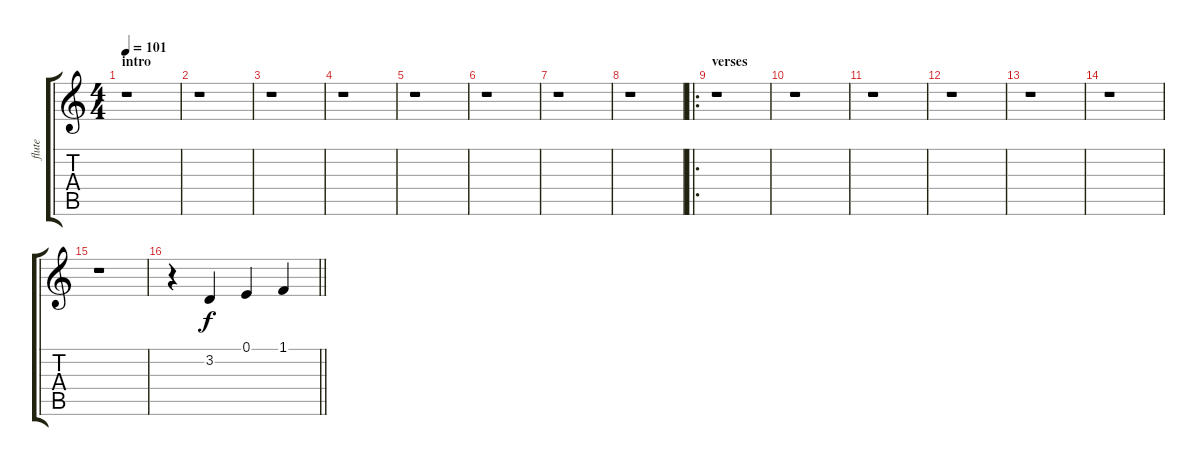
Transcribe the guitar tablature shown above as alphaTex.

\track ("flute" "flute") {instrument flute}
\staff {score tabs}
\tuning (E4 B3 G3 D3 A2 E2) {hide}
\ts (4 4)
\section ("" "intro")
\tempo 101
\clef g2
\ks c
r.1{dy f instrument flute} |
r.1 |
r.1 |
r.1 |
r.1 |
r.1 |
r.1 |
r.1 |
\ro
\section ("" "verses")
r.1 |
r.1 |
r.1 |
r.1 |
r.1 |
r.1 |
r.1 |
\barLineRight lightlight
r.4{volume 6} 3.2.4 0.1.4 1.1.4
